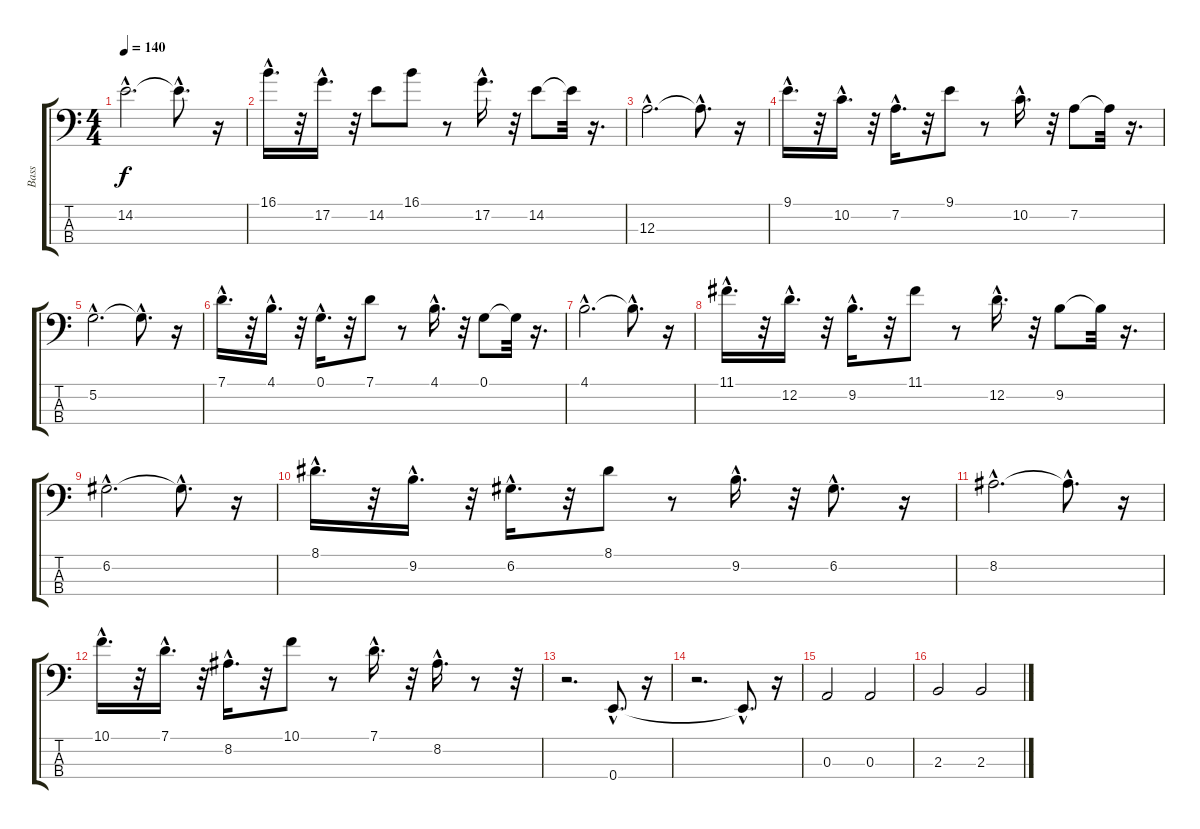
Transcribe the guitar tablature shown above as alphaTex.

\track ("Bass" "Bass") {instrument fretlessbass}
\staff {score tabs}
\tuning (G2 D2 A1 E1) {hide}
\ts (4 4)
\tempo 140
\clef f4
\ks c
14.2{hac}.2{d dy f} 14.2{hac t}.8{d} r.16 |
16.1{hac}.16{d} r.32 17.2{hac}.16{d} r.32 14.2.8 16.1.8 r.8 17.2{hac}.16{d} r.32 14.2.8 14.2{t}.32 r.16{d} |
12.3{hac}.2{d} 12.3{hac t}.8{d} r.16 |
9.1{hac}.16{d} r.32 10.2{hac}.16{d} r.32 7.2{hac}.16{d} r.32 9.1.8 r.8 10.2{hac}.16{d} r.32 7.2.8 7.2{t}.32 r.16{d} |
5.2{hac}.2{d} 5.2{hac t}.8{d} r.16 |
7.1{hac}.16{d} r.32 4.1{hac}.16{d} r.32 0.1{hac}.16{d} r.32 7.1.8 r.8 4.1{hac}.16{d} r.32 0.1.8 0.1{t}.32 r.16{d} |
4.1{hac}.2{d} 4.1{hac t}.8{d} r.16 |
11.1{hac}.16{d} r.32 12.2{hac}.16{d} r.32 9.2{hac}.16{d} r.32 11.1.8 r.8 12.2{hac}.16{d} r.32 9.2.8 9.2{t}.32 r.16{d} |
6.2{hac}.2{d} 6.2{hac t}.8{d} r.16 |
8.1{hac}.16{d} r.32 9.2{hac}.16{d} r.32 6.2{hac}.16{d} r.32 8.1.8 r.8 9.2{hac}.16{d} r.32 6.2{hac}.8{d} r.16 |
8.2{hac}.2{d} 8.2{hac t}.8{d} r.16 |
10.1{hac}.16{d} r.32 7.1{hac}.16{d} r.32 8.2{hac}.16{d} r.32 10.1.8 r.8 7.1{hac}.16{d} r.32 8.2{hac}.16{d} r.8 r.32 |
r.2{d} 0.4{hac}.8{d} r.16 |
r.2{d} 0.4{hac t}.8{d} r.16 |
0.3.2 0.3.2 |
2.3.2 2.3.2
